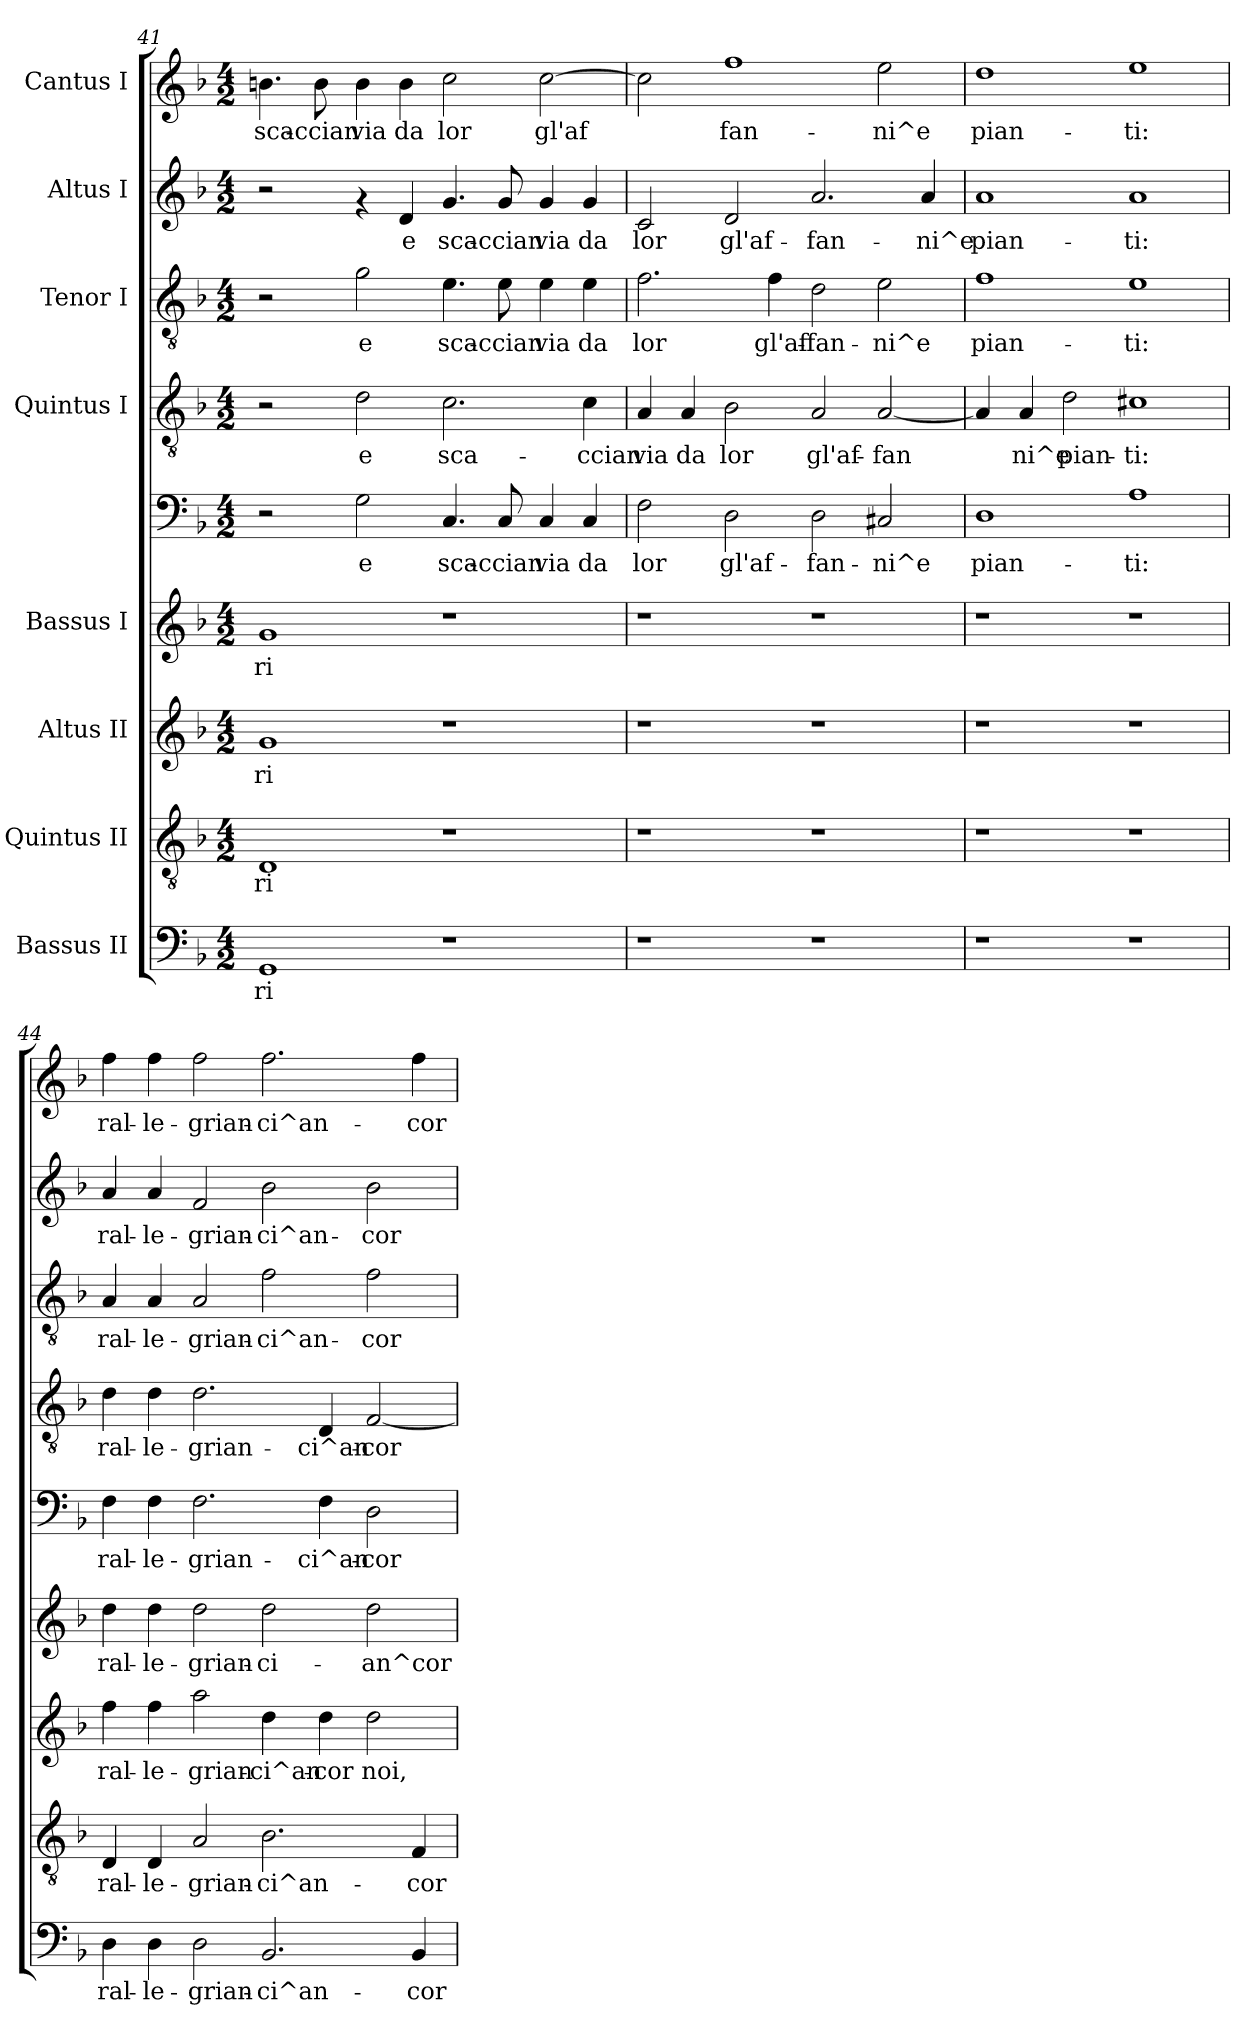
**kern	**text	**kern	**text	**kern	**text	**kern	**text	**kern	**text	**kern	**text	**kern	**text	**kern	**text	**kern	**text
*part8	*part8	*part7	*part7	*part6	*part6	*part5	*part5	*part5	*part5	*part4	*part4	*part3	*part3	*part2	*part2	*part1	*part1
*staff9	*staff9	*staff8	*staff8	*staff7	*staff7	*staff6	*staff6	*staff5	*staff5	*staff4	*staff4	*staff3	*staff3	*staff2	*staff2	*staff1	*staff1
*I"Bassus II	*	*I"Quintus II	*	*I"Altus II	*	*I"Bassus I	*	*	*	*I"Quintus I	*	*I"Tenor I	*	*I"Altus I	*	*I"Cantus I	*
*clefF4	*	*clefGv2	*	*clefG2	*	*clefG2	*	*clefF4	*	*clefGv2	*	*clefGv2	*	*clefG2	*	*clefG2	*
*k[b-]	*	*k[b-]	*	*k[b-]	*	*k[b-]	*	*k[b-]	*	*k[b-]	*	*k[b-]	*	*k[b-]	*	*k[b-]	*
*F:	*	*F:	*	*F:	*	*F:	*	*F:	*	*F:	*	*F:	*	*F:	*	*F:	*
*M4/2	*	*M4/2	*	*M4/2	*	*M4/2	*	*M4/2	*	*M4/2	*	*M4/2	*	*M4/2	*	*M4/2	*
=41	=41	=41	=41	=41	=41	=41	=41	=41	=41	=41	=41	=41	=41	=41	=41	=41	=41
!	!LO:LY:b:cj	!	!LO:LY:b:cj	!	!LO:LY:b:cj	!	!LO:LY:b:cj	!	!	!	!	!	!	!	!	!	!LO:LY:b:cj
1GG	-ri	1D	-ri	1g	-ri	1g	ri	2r	.	2r	.	2r	.	2r	.	4.bn\	sca-
!	!	!	!	!	!	!	!	!	!	!	!	!	!	!	!	!	!LO:LY:b:cj
.	.	.	.	.	.	.	.	.	.	.	.	.	.	.	.	8b\	-ccian
!	!	!	!	!	!	!	!	!	!LO:LY:b:cj	!	!LO:LY:b:cj	!	!LO:LY:b:cj	!	!	!	!LO:LY:b:cj
.	.	.	.	.	.	.	.	2G\	-e	2d\	e	2g\	e	4rf	.	4b\	via
!	!	!	!	!	!	!	!	!	!	!	!	!	!	!	!LO:LY:b:cj	!	!LO:LY:b:cj
.	.	.	.	.	.	.	.	.	.	.	.	.	.	4d/	e	4b\	da
!	!	!	!	!	!	!	!	!	!LO:LY:b:cj	!	!LO:LY:b:cj	!	!LO:LY:b:cj	!	!LO:LY:b:cj	!	!LO:LY:b:cj
1r	.	1r	.	1r	.	1r	.	4.C/	sca-	2.c\	sca-	4.e\	sca-	4.g/	sca-	2cc\	lor
!	!	!	!	!	!	!	!	!	!LO:LY:b:cj	!	!	!	!LO:LY:b:cj	!	!LO:LY:b:cj	!	!
.	.	.	.	.	.	.	.	8C/	-ccian	.	.	8e\	-ccian	8g/	-ccian	.	.
!	!	!	!	!	!	!	!	!	!LO:LY:b:cj	!	!	!	!LO:LY:b:cj	!	!LO:LY:b:cj	!	!LO:LY:b:cj
.	.	.	.	.	.	.	.	4C/	via	.	.	4e\	via	4g/	via	[>2cc\	gl'af-
!	!	!	!	!	!	!	!	!	!LO:LY:b:cj	!	!LO:LY:b:cj	!	!LO:LY:b:cj	!	!LO:LY:b:cj	!	!
.	.	.	.	.	.	.	.	4C/	da	4c\	-ccian	4e\	da	4g/	da	.	.
!!LO:PB:g=z
=42	=42	=42	=42	=42	=42	=42	=42	=42	=42	=42	=42	=42	=42	=42	=42	=42	=42
!	!	!	!	!	!	!	!	!	!LO:LY:b:cj	!	!LO:LY:b:cj	!	!LO:LY:b:cj	!	!LO:LY:b:cj	!	!LO:LY:b:cj
1r	.	1r	.	1r	.	1r	.	2F\	lor	4A/	via	2.f\	lor	2c/	lor	2cc\]	-
!	!	!	!	!	!	!	!	!	!	!	!LO:LY:b:cj	!	!	!	!	!	!
.	.	.	.	.	.	.	.	.	.	4A/	da	.	.	.	.	.	.
!	!	!	!	!	!	!	!	!	!LO:LY:b:cj	!	!LO:LY:b:cj	!	!	!	!LO:LY:b:cj	!	!LO:LY:b:cj
.	.	.	.	.	.	.	.	2D\	gl'af-	2B-\	lor	.	.	2d/	gl'af-	1ff	fan-
!	!	!	!	!	!	!	!	!	!	!	!	!	!LO:LY:b:cj	!	!	!	!
.	.	.	.	.	.	.	.	.	.	.	.	4f\	gl'af-	.	.	.	.
!	!	!	!	!	!	!	!	!	!LO:LY:b:cj	!	!LO:LY:b:cj	!	!LO:LY:b:cj	!	!LO:LY:b:cj	!	!
1r	.	1r	.	1r	.	1r	.	2D\	-fan-	2A/	gl'af-	2d\	-fan-	2.a/	-fan-	.	.
!	!	!	!	!	!	!	!	!	!LO:LY:b:cj	!	!LO:LY:b:cj	!	!LO:LY:b:cj	!	!	!	!LO:LY:b:cj
.	.	.	.	.	.	.	.	2C#X/	-ni^e	[<2A/	-fan-	2e\	-ni^e	.	.	2ee\	-ni^e
!	!	!	!	!	!	!	!	!	!	!	!	!	!	!	!LO:LY:b:cj	!	!
.	.	.	.	.	.	.	.	.	.	.	.	.	.	4a/	-ni^e	.	.
=43	=43	=43	=43	=43	=43	=43	=43	=43	=43	=43	=43	=43	=43	=43	=43	=43	=43
!	!	!	!	!	!	!	!	!	!LO:LY:b:cj	!	!LO:LY:b:cj	!	!LO:LY:b:cj	!	!LO:LY:b:cj	!	!LO:LY:b:cj
1r	.	1r	.	1r	.	1r	.	1D	pian-	4A/]	-	1f	pian-	1a	pian-	1dd	pian-
!	!	!	!	!	!	!	!	!	!	!	!LO:LY:b:cj	!	!	!	!	!	!
.	.	.	.	.	.	.	.	.	.	4A/	ni^e	.	.	.	.	.	.
!	!	!	!	!	!	!	!	!	!	!	!LO:LY:b:cj	!	!	!	!	!	!
.	.	.	.	.	.	.	.	.	.	2d\	pian-	.	.	.	.	.	.
!	!	!	!	!	!	!	!	!	!LO:LY:b:cj	!	!LO:LY:b:cj	!	!LO:LY:b:cj	!	!LO:LY:b:cj	!	!LO:LY:b:cj
1r	.	1r	.	1r	.	1r	.	1A	-ti:	1c#X	-ti:	1e	-ti:	1a	-ti:	1ee	-ti:
=44	=44	=44	=44	=44	=44	=44	=44	=44	=44	=44	=44	=44	=44	=44	=44	=44	=44
!	!LO:LY:b:cj	!	!LO:LY:b:cj	!	!LO:LY:b:cj	!	!LO:LY:b:cj	!	!LO:LY:b:cj	!	!LO:LY:b:cj	!	!LO:LY:b:cj	!	!LO:LY:b:cj	!	!LO:LY:b:cj
4D\	ral-	4D/	ral-	4ff\	ral-	4dd\	ral-	4F\	ral-	4d\	ral-	4A/	ral-	4a/	ral-	4ff\	ral-
!	!LO:LY:b:cj	!	!LO:LY:b:cj	!	!LO:LY:b:cj	!	!LO:LY:b:cj	!	!LO:LY:b:cj	!	!LO:LY:b:cj	!	!LO:LY:b:cj	!	!LO:LY:b:cj	!	!LO:LY:b:cj
4D\	-le-	4D/	-le-	4ff\	-le-	4dd\	-le-	4F\	-le-	4d\	-le-	4A/	-le-	4a/	-le-	4ff\	-le-
!	!LO:LY:b:cj	!	!LO:LY:b:cj	!	!LO:LY:b:cj	!	!LO:LY:b:cj	!	!LO:LY:b:cj	!	!LO:LY:b:cj	!	!LO:LY:b:cj	!	!LO:LY:b:cj	!	!LO:LY:b:cj
2D\	-grian-	2A/	-grian-	2aa\	-grian-	2dd\	-grian-	2.F\	-grian-	2.d\	-grian-	2A/	-grian-	2f/	-grian-	2ff\	-grian-
!	!LO:LY:b:cj	!	!LO:LY:b:cj	!	!LO:LY:b:cj	!	!LO:LY:b:cj	!	!	!	!	!	!LO:LY:b:cj	!	!LO:LY:b:cj	!	!LO:LY:b:cj
2.BB-/	-ci^an-	2.B-\	-ci^an-	4dd\	-ci^an-	2dd\	-ci-	.	.	.	.	2f\	-ci^an-	2b-\	-ci^an-	2.ff\	-ci^an-
!	!	!	!	!	!LO:LY:b:cj	!	!	!	!LO:LY:b:cj	!	!LO:LY:b:cj	!	!	!	!	!	!
.	.	.	.	4dd\	-cor	.	.	4F\	-ci^an-	4D/	-ci^an-	.	.	.	.	.	.
!	!	!	!	!	!LO:LY:b:cj	!	!LO:LY:b:cj	!	!LO:LY:b:cj	!	!LO:LY:b:cj	!	!LO:LY:b:cj	!	!LO:LY:b:cj	!	!
.	.	.	.	2dd\	noi,	2dd\	-an^cor	2D\	-cor	[<2F/	-cor	2f\	-cor	2b-\	-cor	.	.
!	!LO:LY:b:cj	!	!LO:LY:b:cj	!	!	!	!	!	!	!	!	!	!	!	!	!	!LO:LY:b:cj
4BB-/	-cor	4F/	-cor	.	.	.	.	.	.	.	.	.	.	.	.	4ff\	-cor
=	=	=	=	=	=	=	=	=	=	=	=	=	=	=	=	=	=
*-	*-	*-	*-	*-	*-	*-	*-	*-	*-	*-	*-	*-	*-	*-	*-	*-	*-
